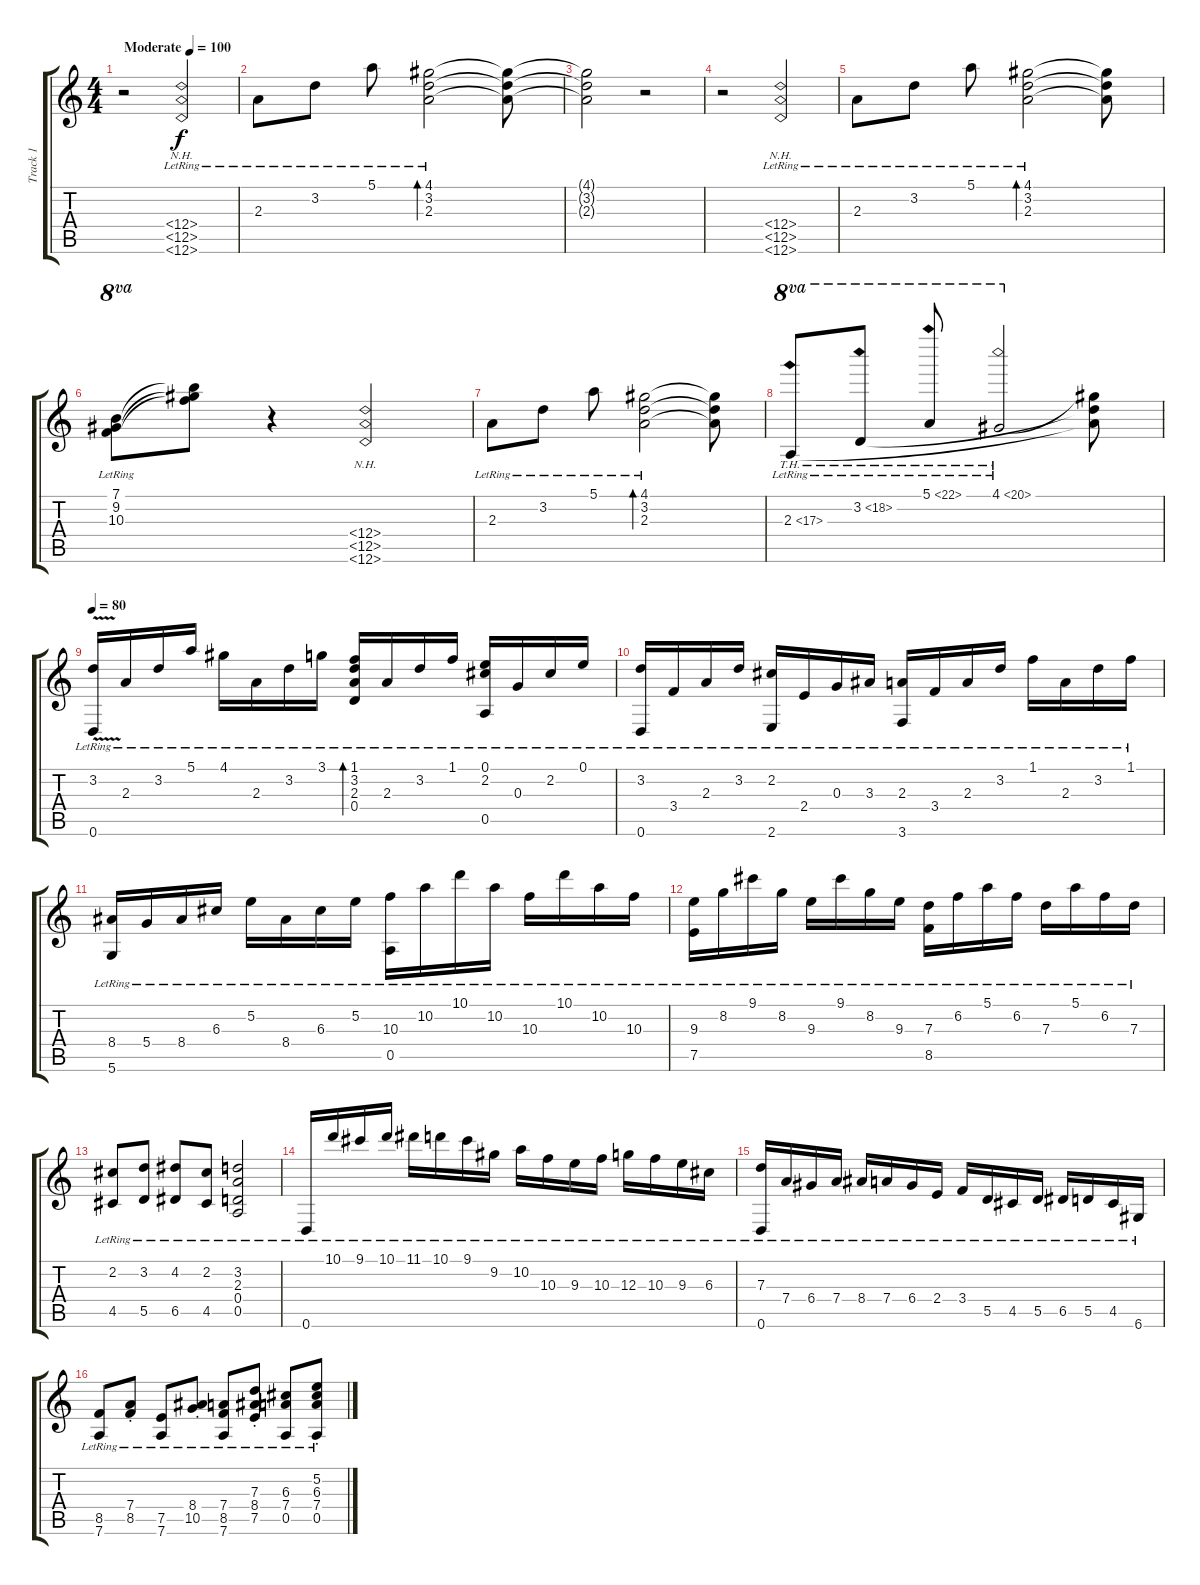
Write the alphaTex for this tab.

\track ("Track 1" "Track 1") {instrument acousticguitarnylon}
\staff {score tabs}
\tuning (E4 B3 G3 D3 A2 D2) {hide}
\ts (4 4)
\tempo (100 "Moderate")
\clef g2
\ks c
r.2{dy f instrument acousticguitarnylon} (12.4{nh lr} 12.5{nh lr} 12.6{nh lr}).2 |
2.3{lr}.8 3.2{lr}.8 5.1{lr}.8 (4.1{lr} 3.2{lr} 2.3{lr}).2{bd 60} (4.1{t} 3.2{t} 2.3{t}).8 |
(4.1{t} 3.2{t} 2.3{t}).2 r.2 |
r.2 (12.4{nh lr} 12.5{nh lr} 12.6{nh lr}).2 |
2.3{lr}.8 3.2{lr}.8 5.1{lr}.8 (4.1{lr} 3.2 2.3).2{bd 60} (4.1{t} 3.2{t} 2.3{t}).8 |
(7.1 9.2 10.3{lr}).8{ot 8va} (7.1{t} 9.2{t} 10.3{t}).8 r.4 (12.4{nh} 12.5{nh} 12.6{nh}).2 |
2.3{lr}.8 3.2{lr}.8 5.1{lr}.8 (4.1{lr} 3.2{lr} 2.3{lr}).2{bd 60} (4.1{t} 3.2{t} 2.3{t}).8 |
2.3{th 15 lr}.8{ot 8va} 3.2{th 15 lr}.8{ot 8va} 5.1{th 17 lr}.8{ot 8va} 4.1{th 16 lr}.2{ot 8va} (4.1{t} 3.2{t} 2.3{t}).8 |
\tempo 80
(3.2{v lr} 0.6{lr}).16 2.3{lr}.16 3.2{lr}.16 5.1{lr}.16 4.1{lr}.16 2.3{lr}.16 3.2{lr}.16 3.1{lr}.16 (1.1{lr} 3.2{lr} 2.3{lr} 0.4{lr}).16{bd 60} 2.3{lr}.16 3.2{lr}.16 1.1{lr}.16 (0.1{lr} 2.2{lr} 0.5{lr}).16 0.3{lr}.16 2.2{lr}.16 0.1{lr}.16 |
(3.2{lr} 0.6).16 3.4{lr}.16 2.3{lr}.16 3.2{lr}.16 (2.2{lr} 2.6{lr}).16 2.4{lr}.16 0.3{lr}.16 3.3{lr}.16 (2.3{lr} 3.6{lr}).16 3.4{lr}.16 2.3{lr}.16 3.2{lr}.16 1.1{lr}.16 2.3{lr}.16 3.2{lr}.16 1.1{lr}.16 |
(8.4{lr} 5.6{lr}).16 5.4{lr}.16 8.4{lr}.16 6.3{lr}.16 5.2{lr}.16 8.4{lr}.16 6.3{lr}.16 5.2{lr}.16 (10.3{lr} 0.5{lr}).16 10.2{lr}.16 10.1{lr}.16 10.2{lr}.16 10.3{lr}.16 10.1{lr}.16 10.2{lr}.16 10.3{lr}.16 |
(9.3{lr} 7.5{lr}).16 8.2{lr}.16 9.1{lr}.16 8.2{lr}.16 9.3{lr}.16 9.1{lr}.16 8.2{lr}.16 9.3{lr}.16 (7.3{lr} 8.5{lr}).16 6.2{lr}.16 5.1{lr}.16 6.2{lr}.16 7.3{lr}.16 5.1{lr}.16 6.2{lr}.16 7.3{lr}.16 |
(2.2{lr} 4.5{lr}).8 (3.2{lr} 5.5{lr}).8 (4.2{lr} 6.5{lr}).8 (2.2{lr} 4.5{lr}).8 (3.2{lr} 2.3{lr} 0.4{lr} 0.5{lr}).2 |
0.6{lr}.16 10.1{lr}.16 9.1{lr}.16 10.1{lr}.16 11.1{lr}.16 10.1{lr}.16 9.1{lr}.16 9.2{lr}.16 10.2{lr}.16 10.3{lr}.16 9.3{lr}.16 10.3{lr}.16 12.3{lr}.16 10.3{lr}.16 9.3{lr}.16 6.3{lr}.16 |
(7.3{lr} 0.6{lr}).16 7.4{lr}.16 6.4{lr}.16 7.4{lr}.16 8.4{lr}.16 7.4{lr}.16 6.4{lr}.16 2.4{lr}.16 3.4{lr}.16 5.5{lr}.16 4.5{lr}.16 5.5{lr}.16 6.5{lr}.16 5.5{lr}.16 4.5{lr}.16 6.6{lr}.16 |
(8.5{lr} 7.6{lr}).8 (7.4{st lr} 8.5{st lr}).8 (7.5{lr} 7.6{lr}).8 (8.4{st lr} 10.5{st lr}).8 (7.4{lr} 8.5{lr} 7.6{lr}).8 (7.3{st lr} 8.4{st lr} 7.5{lr}).8 (6.3{lr} 7.4{lr} 0.5{lr}).8 (5.2{st lr} 6.3{st lr} 7.4{st lr} 0.5{st lr}).8
